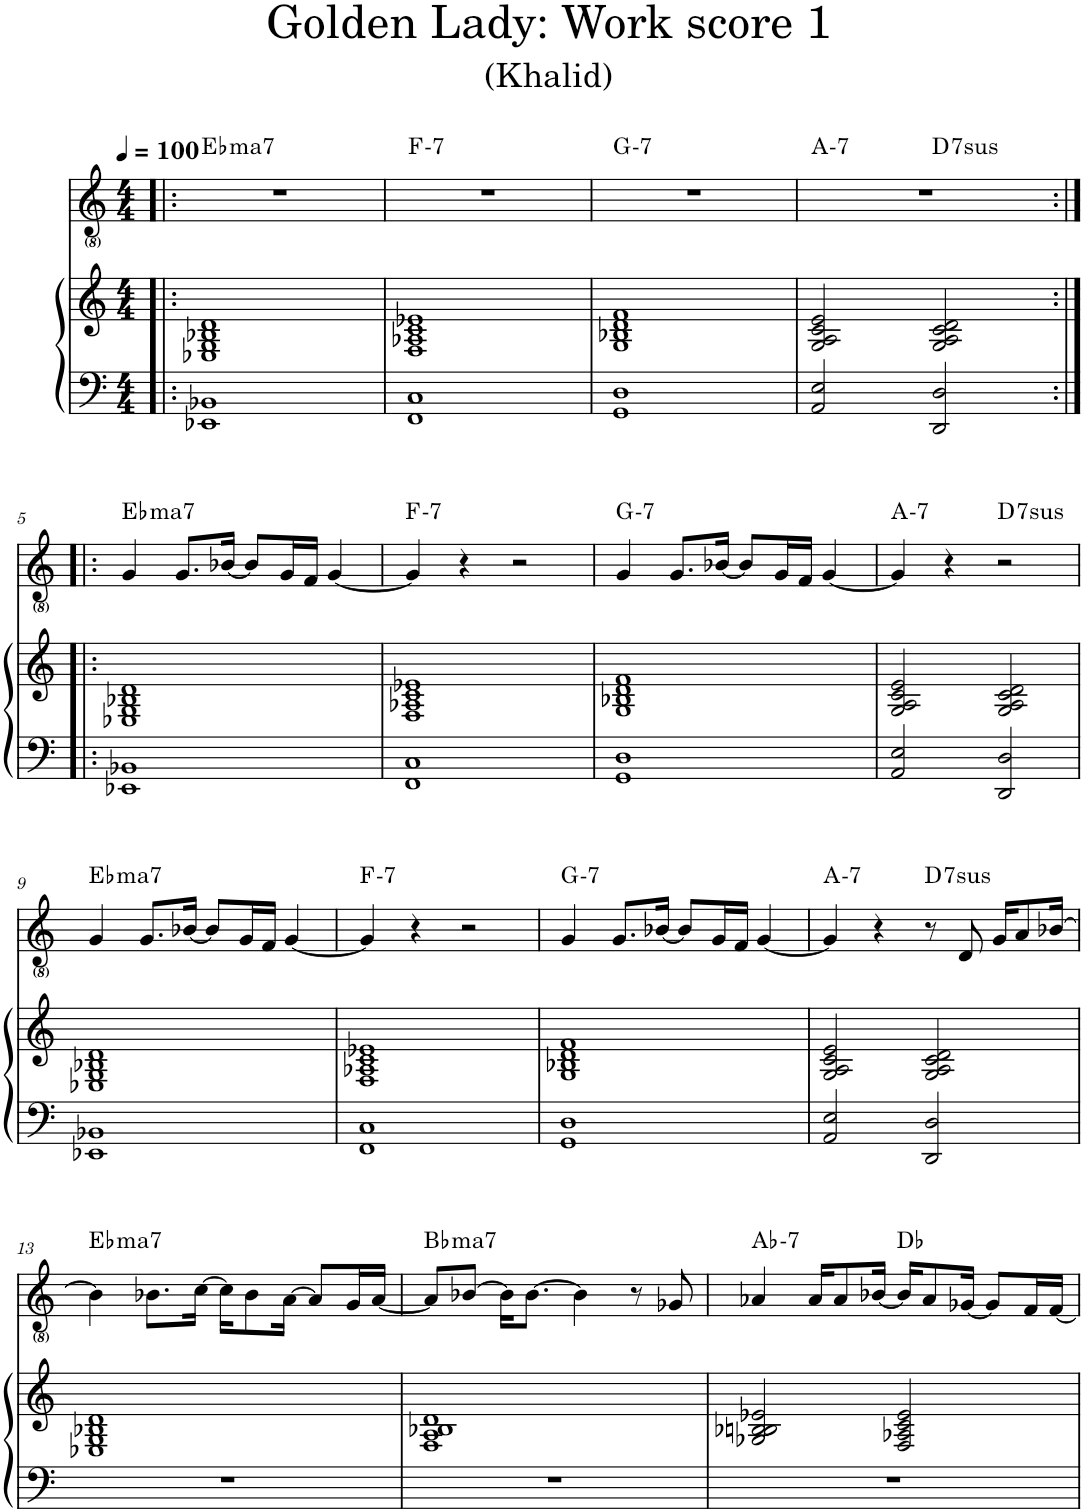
**kern	**kern	**kern	**harte
*part2	*part2	*part1	*part1
*staff3	*staff2	*staff1	*
*I"Piano	*	*I"Voice	*
*I'Pno	*	*I'V	*
*clefF4	*clefG2	*clefG2	*
*k[]	*k[]	*k[]	*
*M4/4	*M4/4	*M4/4	*
*MM100	*MM100	*MM100	*
=1!|:	=1!|:	=1!|:	=1!|:
!	!	!	!LO:H:kt=ma7
1EE-X 1BB-X	1E-X 1G 1B-X 1d	1r	Eb:maj7
=2	=2	=2	=2
!	!	!	!LO:H:kt=7
1FF 1C	1F 1A-X 1c 1e-X	1r	F:min7
=3	=3	=3	=3
!	!	!	!LO:H:kt=7
1GG 1D	1G 1B-X 1d 1f	1r	G:min7
=4	=4	=4	=4
!	!	!	!LO:H:kt=7
*	*	*^	*
2AA/ 2E/	2G/ 2A/ 2c/ 2e/	1r	2ryy	A:min7
!	!	!	!	!LO:H:kt=7sus
2DD/ 2D/	2G/ 2A/ 2c/ 2d/	.	2ryy	D:sus4(7)
!!LO:LB:g=z
=5:|!|:	=5:|!|:	=5:|!|:	=5:|!|:	=5:|!|:
!	!	!	!	!LO:H:kt=ma7
*	*	*v	*v	*
1EE-X 1BB-X	1E-X 1G 1B-X 1d	4g/	Eb:maj7
.	.	8.g/L	.
.	.	[16b-X/Jk	.
.	.	8b-/L]	.
.	.	16g/L	.
.	.	16f/JJ	.
.	.	[4g/	.
=6	=6	=6	=6
!	!	!	!LO:H:kt=7
1FF 1C	1F 1A-X 1c 1e-X	4g/]	F:min7
.	.	4r	.
.	.	2r	.
=7	=7	=7	=7
!	!	!	!LO:H:kt=7
1GG 1D	1G 1B-X 1d 1f	4g/	G:min7
.	.	8.g/L	.
.	.	[16b-X/Jk	.
.	.	8b-/L]	.
.	.	16g/L	.
.	.	16f/JJ	.
.	.	[4g/	.
=8	=8	=8	=8
!	!	!	!LO:H:kt=7
2AA/ 2E/	2G/ 2A/ 2c/ 2e/	4g/]	A:min7
.	.	4r	.
!	!	!	!LO:H:kt=7sus
2DD/ 2D/	2G/ 2A/ 2c/ 2d/	2r	D:sus4(7)
!!LO:LB:g=z
=9	=9	=9	=9
!	!	!	!LO:H:kt=ma7
1EE-X 1BB-X	1E-X 1G 1B-X 1d	4g/	Eb:maj7
.	.	8.g/L	.
.	.	[16b-X/Jk	.
.	.	8b-/L]	.
.	.	16g/L	.
.	.	16f/JJ	.
.	.	[4g/	.
=10	=10	=10	=10
!	!	!	!LO:H:kt=7
1FF 1C	1F 1A-X 1c 1e-X	4g/]	F:min7
.	.	4r	.
.	.	2r	.
=11	=11	=11	=11
!	!	!	!LO:H:kt=7
1GG 1D	1G 1B-X 1d 1f	4g/	G:min7
.	.	8.g/L	.
.	.	[16b-X/Jk	.
.	.	8b-/L]	.
.	.	16g/L	.
.	.	16f/JJ	.
.	.	[4g/	.
=12	=12	=12	=12
!	!	!	!LO:H:kt=7
2AA/ 2E/	2G/ 2A/ 2c/ 2e/	4g/]	A:min7
.	.	4r	.
!	!	!	!LO:H:kt=7sus
2DD/ 2D/	2G/ 2A/ 2c/ 2d/	8r	D:sus4(7)
.	.	8d/	.
.	.	16g/KL	.
.	.	8a/	.
.	.	[16b-X/Jk	.
!!LO:LB:g=z
=13	=13	=13	=13
!	!	!	!LO:H:kt=ma7
1r	1E-X 1G 1B-X 1d	4b-\]	Eb:maj7
.	.	8.b-X\L	.
.	.	[16cc\Jk	.
.	.	16cc\KL]	.
.	.	8b-\	.
.	.	[16a\Jk	.
.	.	8a/L]	.
.	.	16g/L	.
.	.	[16a/JJ	.
=14	=14	=14	=14
!	!	!	!LO:H:kt=ma7
1r	1F 1A 1B-X 1d	8a/L]	Bb:maj7
.	.	[8b-X/J	.
.	.	16b-\KL]	.
.	.	[8.b-\J	.
.	.	4b-\]	.
.	.	8r	.
.	.	8g-X/	.
=15	=15	=15	=15
!	!	!	!LO:H:kt=7
1r	2G-X/ 2B-X/ 2Bn/ 2e-X/	4a-X/	Ab:min7
.	.	16a-/KL	.
.	.	8a-/	.
.	.	[16b-X/Jk	.
!	!	!	!LO:H:kt=N.C.
.	2F/ 2A-X/ 2c/ 2e-/	16b-/KL]	N
.	.	8a-/	.
.	.	[16g-X/Jk	.
.	.	8g-/L]	.
.	.	16f/L	.
.	.	[16f/JJ	.
=	=	=	=
*-	*-	*-	*-
